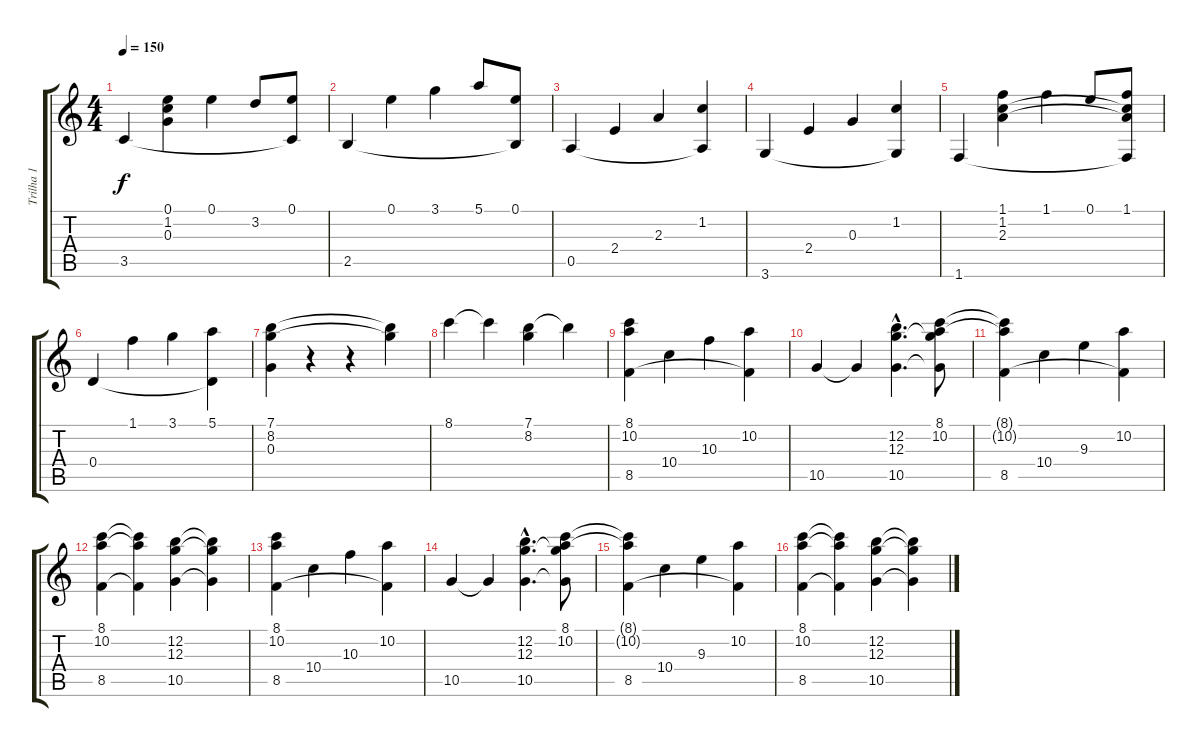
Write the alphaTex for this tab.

\track ("Trilha 1" "Trilha 1") {instrument acousticguitarsteel}
\staff {score tabs}
\tuning (E4 B3 G3 D3 A2 E2) {hide}
\ts (4 4)
\tempo 150
\clef g2
\ks c
3.5.4{dy f} (0.1 1.2 0.3).4 0.1.4 3.2.8 (0.1 3.5{t}).8 |
2.5.4 0.1.4 3.1.4 5.1.8 (0.1 2.5{t}).8 |
0.5.4 2.4.4 2.3.4 (1.2 0.5{t}).4 |
3.6.4 2.4.4 0.3.4 (1.2 3.6{t}).4 |
1.6.4 (1.1 1.2 2.3).4 1.1.4 0.1.8 (1.1 1.2{t} 2.3{t} 1.6{t}).8 |
0.4.4 1.1.4 3.1.4 (5.1 0.4{t}).4 |
(7.1 8.2 0.3).4 r.4 r.4 (7.1{t} 8.2{t}).4 |
8.1.4 8.1{t}.4 (7.1 8.2).4 7.1{t}.4 |
(8.1 10.2 8.5).4 10.4.4 10.3.4 (10.2 8.5{t}).4 |
10.5.4 10.5{t}.4 (12.2{hac} 12.3{hac} 10.5{hac}).4{d} (8.1 10.2 12.3{t} 10.5{t}).8 |
(8.1{t} 10.2{t} 8.5).4 10.4.4 9.3.4 (10.2 8.5{t}).4 |
(8.1 10.2 8.5).4 (8.1{t} 10.2{t} 8.5{t}).4 (12.2 12.3 10.5).4 (12.2{t} 12.3{t} 10.5{t}).4 |
(8.1 10.2 8.5).4 10.4.4 10.3.4 (10.2 8.5{t}).4 |
10.5.4 10.5{t}.4 (12.2{hac} 12.3{hac} 10.5{hac}).4{d} (8.1 10.2 12.3{t} 10.5{t}).8 |
(8.1{t} 10.2{t} 8.5).4 10.4.4 9.3.4 (10.2 8.5{t}).4 |
(8.1 10.2 8.5).4 (8.1{t} 10.2{t} 8.5{t}).4 (12.2 12.3 10.5).4 (12.2{t} 12.3{t} 10.5{t}).4
